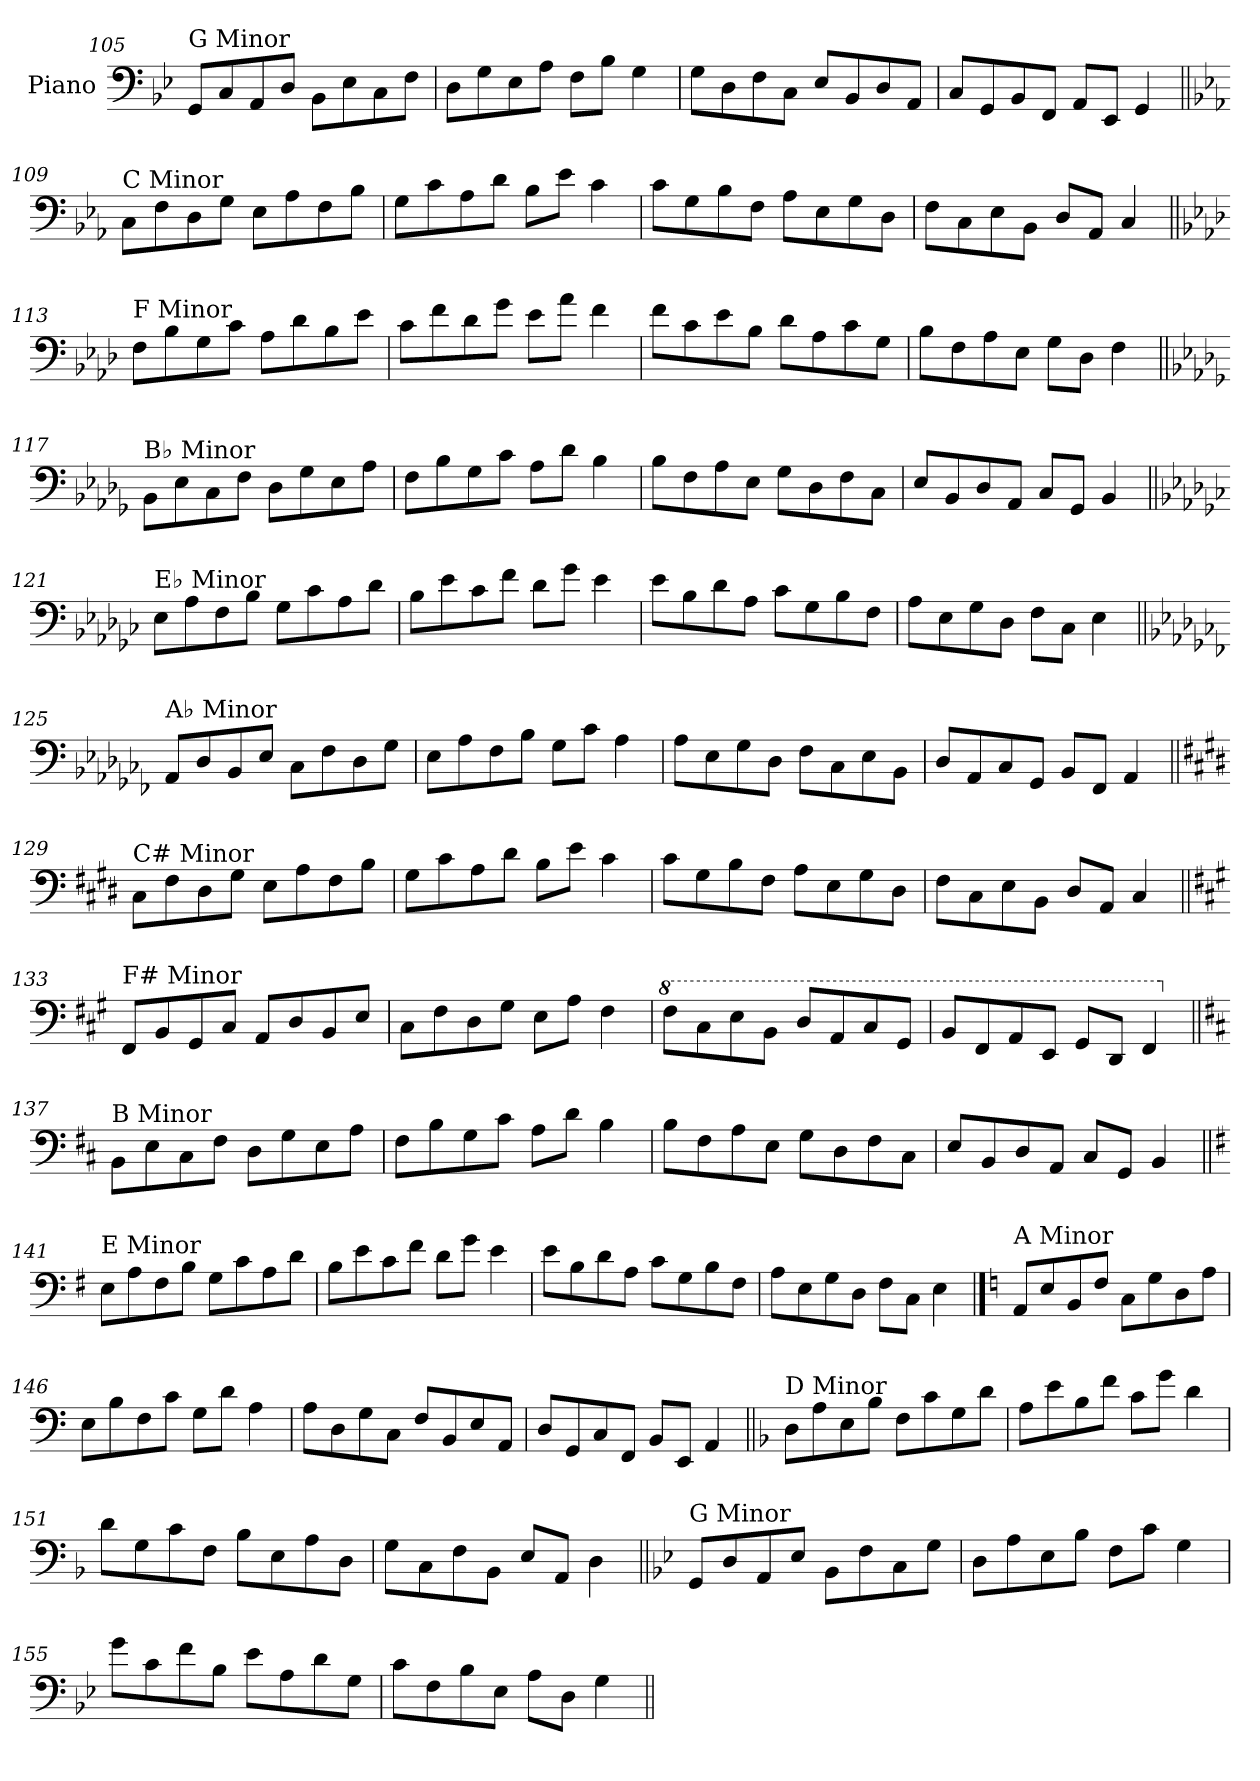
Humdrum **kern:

**kern
*part1
*staff1
*I"Piano
*I'Pno.
!!LO:LB:g=z
*clefF4
*k[b-e-]
=105
!LO:TX:a:t=G Minor
8GG/L
8C/
8AA/
8D/J
8BB-\L
8E-\
8C\
8F\J
=106
8D\L
8G\
8E-\
8A\J
8F\L
8B-\J
4G\
=107
8G\L
8D\
8F\
8C\J
8E-/L
8BB-/
8D/
8AA/J
=108
8C/L
8GG/
8BB-/
8FF/J
8AA/L
8EE-/J
4GG/
!!LO:LB:g=z
=109||
*k[b-e-a-]
!LO:TX:a:t=C Minor
8C\L
8F\
8D\
8G\J
8E-\L
8A-\
8F\
8B-\J
=110
8G\L
8c\
8A-\
8d\J
8B-\L
8e-\J
4c\
=111
8c\L
8G\
8B-\
8F\J
8A-\L
8E-\
8G\
8D\J
=112
8F\L
8C\
8E-\
8BB-\J
8D/L
8AA-/J
4C/
!!LO:LB:g=z
=113||
*k[b-e-a-d-]
!LO:TX:a:t=F Minor
8F\L
8B-\
8G\
8c\J
8A-\L
8d-\
8B-\
8e-\J
=114
8c\L
8f\
8d-\
8g\J
8e-\L
8a-\J
4f\
=115
8f\L
8c\
8e-\
8B-\J
8d-\L
8A-\
8c\
8G\J
=116
8B-\L
8F\
8A-\
8E-\J
8G\L
8D-\J
4F\
!!LO:LB:g=z
=117||
*k[b-e-a-d-g-]
!LO:TX:a:t=B♭ Minor
8BB-\L
8E-\
8C\
8F\J
8D-\L
8G-\
8E-\
8A-\J
=118
8F\L
8B-\
8G-\
8c\J
8A-\L
8d-\J
4B-\
=119
8B-\L
8F\
8A-\
8E-\J
8G-\L
8D-\
8F\
8C\J
=120
8E-/L
8BB-/
8D-/
8AA-/J
8C/L
8GG-/J
4BB-/
!!LO:LB:g=z
=121||
*k[b-e-a-d-g-c-]
!LO:TX:a:t=E♭ Minor
8E-\L
8A-\
8F\
8B-\J
8G-\L
8c-\
8A-\
8d-\J
=122
8B-\L
8e-\
8c-\
8f\J
8d-\L
8g-\J
4e-\
=123
8e-\L
8B-\
8d-\
8A-\J
8c-\L
8G-\
8B-\
8F\J
=124
8A-\L
8E-\
8G-\
8D-\J
8F\L
8C-\J
4E-\
!!LO:LB:g=z
=125||
*k[b-e-a-d-g-c-f-]
!LO:TX:a:t=A♭ Minor
8AA-/L
8D-/
8BB-/
8E-/J
8C-\L
8F-\
8D-\
8G-\J
=126
8E-\L
8A-\
8F-\
8B-\J
8G-\L
8c-\J
4A-\
=127
8A-\L
8E-\
8G-\
8D-\J
8F-\L
8C-\
8E-\
8BB-\J
=128
8D-/L
8AA-/
8C-/
8GG-/J
8BB-/L
8FF-/J
4AA-/
!!LO:LB:g=z
=129||
*k[f#c#g#d#]
!LO:TX:a:t=C# Minor
8C#\L
8F#\
8D#\
8G#\J
8E\L
8A\
8F#\
8B\J
=130
8G#\L
8c#\
8A\
8d#\J
8B\L
8e\J
4c#\
=131
8c#\L
8G#\
8B\
8F#\J
8A\L
8E\
8G#\
8D#\J
=132
8F#\L
8C#\
8E\
8BB\J
8D#/L
8AA/J
4C#/
!!LO:LB:g=z
=133||
*k[f#c#g#]
!LO:TX:a:t=F# Minor
8FF#/L
8BB/
8GG#/
8C#/J
8AA/L
8D/
8BB/
8E/J
=134
8C#\L
8F#\
8D\
8G#\J
8E\L
8A\J
4F#\
=135
*8va
8f#\L
8c#\
8e\
8B\J
8d/L
8A/
8c#/
8G#/J
=136
8B/L
8F#/
8A/
8E/J
8G#/L
8D/J
4F#/
!!LO:LB:g=z
=137||
*k[f#c#]
*X8va
!LO:TX:a:t=B Minor
8BB\L
8E\
8C#\
8F#\J
8D\L
8G\
8E\
8A\J
=138
8F#\L
8B\
8G\
8c#\J
8A\L
8d\J
4B\
=139
8B\L
8F#\
8A\
8E\J
8G\L
8D\
8F#\
8C#\J
=140
8E/L
8BB/
8D/
8AA/J
8C#/L
8GG/J
4BB/
!!LO:LB:g=z
=141||
*k[f#]
!LO:TX:a:t=E Minor
8E\L
8A\
8F#\
8B\J
8G\L
8c\
8A\
8d\J
=142
8B\L
8e\
8c\
8f#\J
8d\L
8g\J
4e\
=143
8e\L
8B\
8d\
8A\J
8c\L
8G\
8B\
8F#\J
=144
8A\L
8E\
8G\
8D\J
8F#\L
8C\J
4E\
!!LO:PB:g=z
==145
*k[]
!LO:TX:a:t=A Minor
8AA/L
8E/
8BB/
8F/J
8C\L
8G\
8D\
8A\J
=146
8E\L
8B\
8F\
8c\J
8G\L
8d\J
4A\
=147
8A\L
8D\
8G\
8C\J
8F/L
8BB/
8E/
8AA/J
=148
8D/L
8GG/
8C/
8FF/J
8BB/L
8EE/J
4AA/
!!LO:LB:g=z
=149||
*k[b-]
!LO:TX:a:t=D Minor
8D\L
8A\
8E\
8B-\J
8F\L
8c\
8G\
8d\J
=150
8A\L
8e\
8B-\
8f\J
8c\L
8g\J
4d\
=151
8d\L
8G\
8c\
8F\J
8B-\L
8E\
8A\
8D\J
=152
8G\L
8C\
8F\
8BB-\J
8E/L
8AA/J
4D\
!!LO:LB:g=z
=153||
*k[b-e-]
!LO:TX:a:t=G Minor
8GG/L
8D/
8AA/
8E-/J
8BB-\L
8F\
8C\
8G\J
=154
8D\L
8A\
8E-\
8B-\J
8F\L
8c\J
4G\
=155
8g\L
8c\
8f\
8B-\J
8e-\L
8A\
8d\
8G\J
=156
8c\L
8F\
8B-\
8E-\J
8A\L
8D\J
4G\
=||
*-
